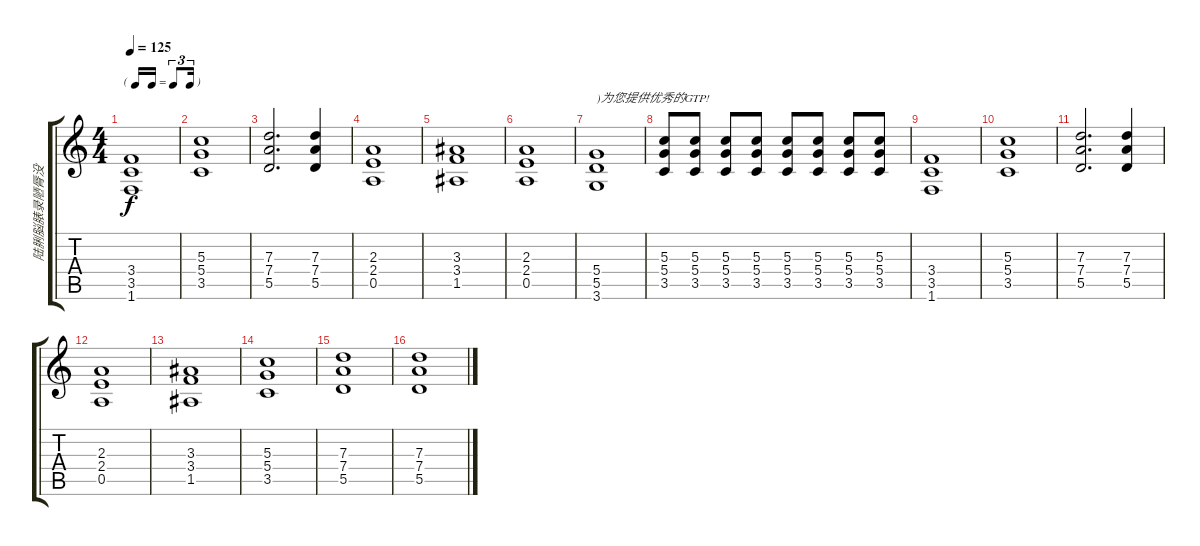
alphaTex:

\track ("陆脷脳脿录陋脣没" "陆脷脳脿录陋脣没") {instrument acousticguitarnylon}
\staff {score tabs}
\tuning (E4 B3 G3 D3 A2 E2) {hide}
\ts (4 4)
\tf triplet16th
\tempo 125
\clef g2
\ks c
(3.4 3.5 1.6).1{dy f} |
(5.3 5.4 3.5).1 |
(7.3 7.4 5.5).2{d} (7.3 7.4 5.5).4 |
(2.3 2.4 0.5).1 |
(3.3 3.4 1.5).1 |
(2.3 2.4 0.5).1 |
(5.4 5.5 3.6).1{txt ")为您提供优秀的GTP!"} |
(5.3 5.4 3.5).8 (5.3 5.4 3.5).8 (5.3 5.4 3.5).8 (5.3 5.4 3.5).8 (5.3 5.4 3.5).8 (5.3 5.4 3.5).8 (5.3 5.4 3.5).8 (5.3 5.4 3.5).8 |
(3.4 3.5 1.6).1 |
(5.3 5.4 3.5).1 |
(7.3 7.4 5.5).2{d} (7.3 7.4 5.5).4 |
(2.3 2.4 0.5).1 |
(3.3 3.4 1.5).1 |
(5.3 5.4 3.5).1 |
(7.3 7.4 5.5).1 |
(7.3 7.4 5.5).1
